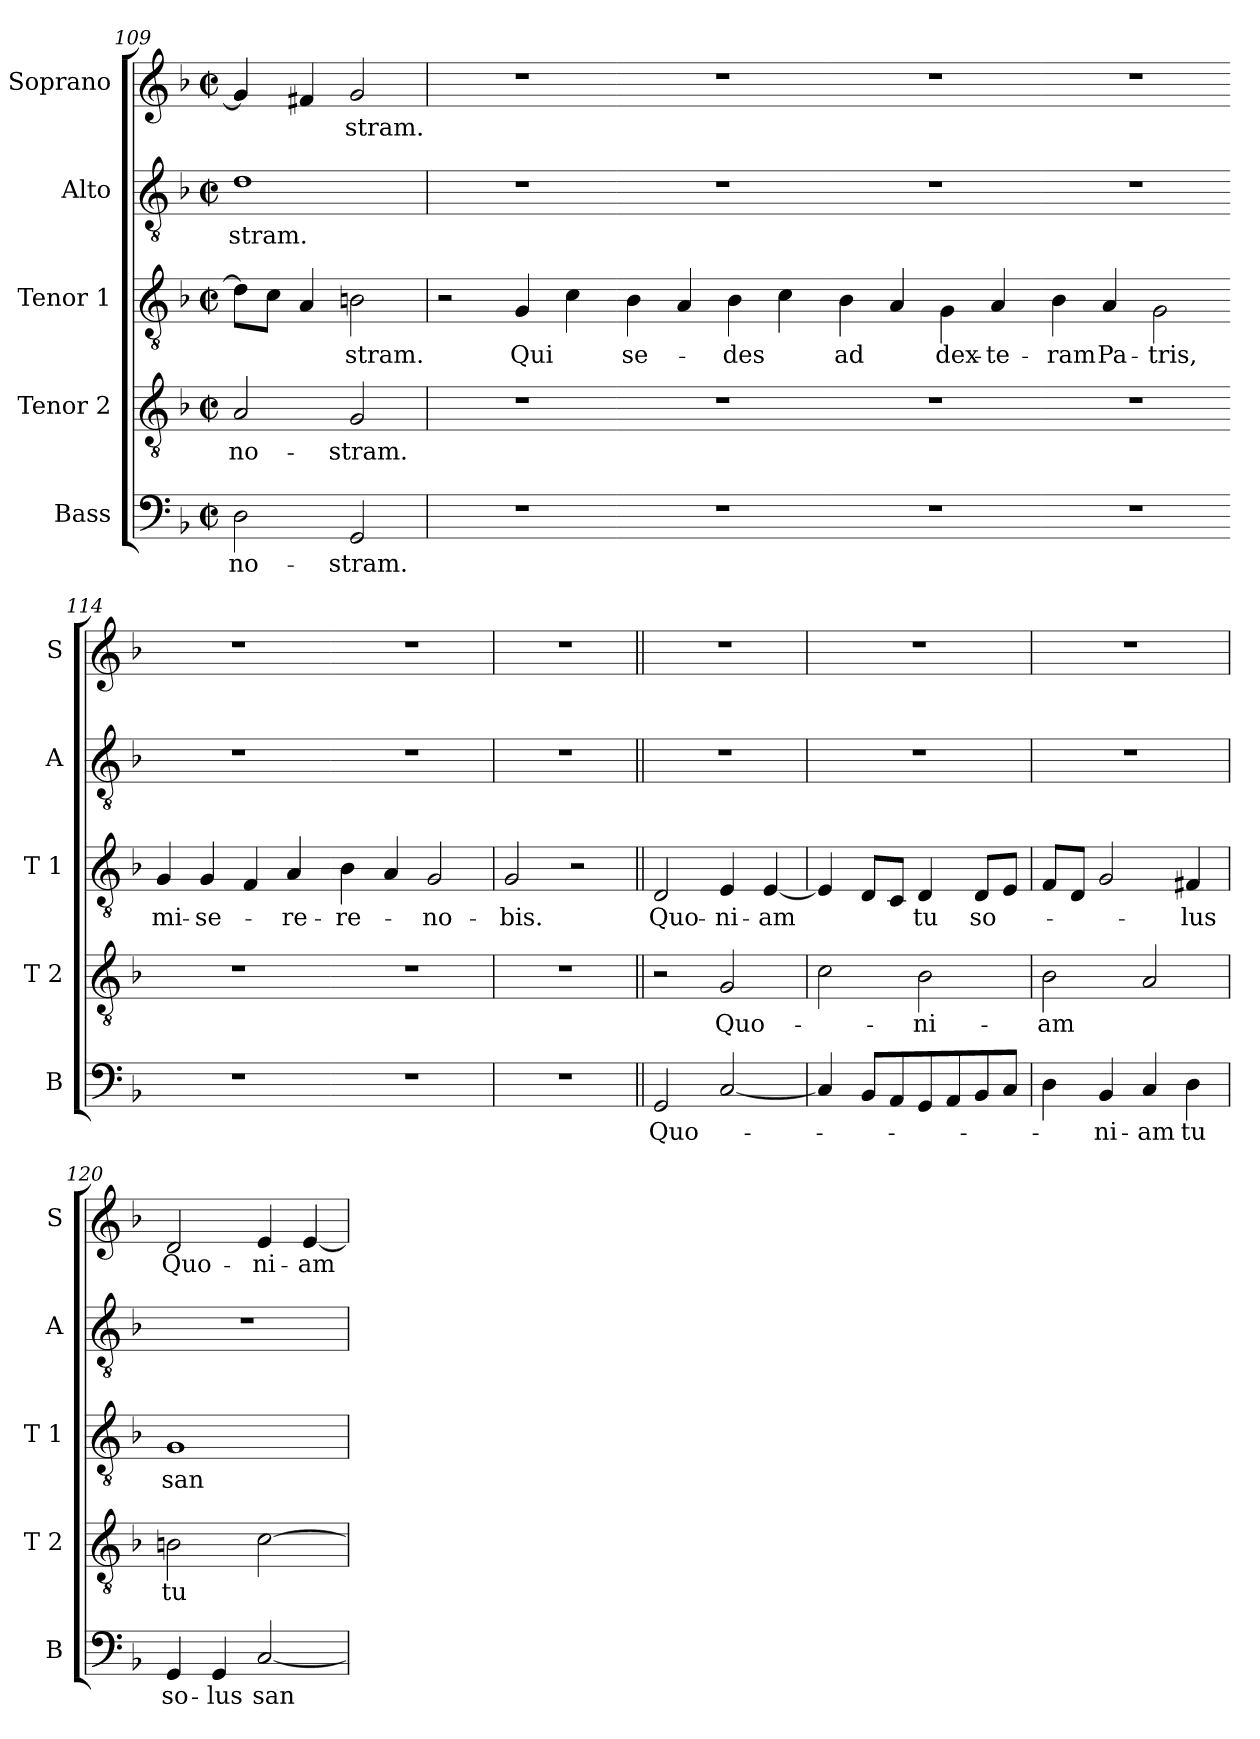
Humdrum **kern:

**kern	**text	**kern	**text	**kern	**text	**kern	**text	**kern	**text
*part5	*part5	*part4	*part4	*part3	*part3	*part2	*part2	*part1	*part1
*staff5	*staff5	*staff4	*staff4	*staff3	*staff3	*staff2	*staff2	*staff1	*staff1
*I"Bass	*	*I"Tenor 2	*	*I"Tenor 1	*	*I"Alto	*	*I"Soprano	*
*I'B	*	*I'T 2	*	*I'T 1	*	*I'A	*	*I'S	*
*clefF4	*	*clefGv2	*	*clefGv2	*	*clefGv2	*	*clefG2	*
*k[b-]	*	*k[b-]	*	*k[b-]	*	*k[b-]	*	*k[b-]	*
*F:	*	*F:	*	*F:	*	*F:	*	*F:	*
*M2/2	*	*M2/2	*	*M2/2	*	*M2/2	*	*M2/2	*
*met(c|)	*	*met(c|)	*	*met(c|)	*	*met(c|)	*	*met(c|)	*
=109	=109	=109	=109	=109	=109	=109	=109	=109	=109
!	!LO:LY:b	!	!	!	!	!	!	!	!
!	!	!	!LO:LY:b	!	!	!	!	!	!
!	!	!	!	!	!	!	!LO:LY:b	!	!
2D\	no-	2A/	no-	8d\L]	.	1d	-stram.	4g/]	.
.	.	.	.	8c\J	.	.	.	.	.
.	.	.	.	4A/	.	.	.	4f#X/	.
!	!LO:LY:b	!	!	!	!	!	!	!	!
!	!	!	!LO:LY:b	!	!	!	!	!	!
!	!	!	!	!	!LO:LY:b	!	!	!	!
!	!	!	!	!	!	!	!	!	!LO:LY:b
2GG/	-stram.	2G/	-stram.	2Bn\	-stram.	.	.	2g/	-stram.
=110	=110	=110	=110	=110	=110	=110	=110	=110	=110
1r	.	1r	.	2r	.	1r	.	1r	.
!	!	!	!	!	!LO:LY:b	!	!	!	!
.	.	.	.	4G/	Qui	.	.	.	.
.	.	.	.	4c\	.	.	.	.	.
!!LO:LB:g=z
=111-	=111-	=111-	=111-	=111-	=111-	=111-	=111-	=111-	=111-
!	!	!	!	!	!LO:LY:b	!	!	!	!
1r	.	1r	.	4B-\	se-	1r	.	1r	.
.	.	.	.	4A/	.	.	.	.	.
!	!	!	!	!	!LO:LY:b	!	!	!	!
.	.	.	.	4B-\	-des	.	.	.	.
.	.	.	.	4c\	.	.	.	.	.
=112-	=112-	=112-	=112-	=112-	=112-	=112-	=112-	=112-	=112-
!	!	!	!	!	!LO:LY:b	!	!	!	!
1r	.	1r	.	4B-\	ad	1r	.	1r	.
.	.	.	.	4A/	.	.	.	.	.
!	!	!	!	!	!LO:LY:b	!	!	!	!
.	.	.	.	4G\	dex-	.	.	.	.
!	!	!	!	!	!LO:LY:b	!	!	!	!
.	.	.	.	4A/	-te-	.	.	.	.
=113-	=113-	=113-	=113-	=113-	=113-	=113-	=113-	=113-	=113-
!	!	!	!	!	!LO:LY:b	!	!	!	!
1r	.	1r	.	4B-\	-ram	1r	.	1r	.
!	!	!	!	!	!LO:LY:b	!	!	!	!
.	.	.	.	4A/	Pa-	.	.	.	.
!	!	!	!	!	!LO:LY:b	!	!	!	!
.	.	.	.	2G\	-tris,	.	.	.	.
=114-	=114-	=114-	=114-	=114-	=114-	=114-	=114-	=114-	=114-
!	!	!	!	!	!LO:LY:b	!	!	!	!
1r	.	1r	.	4G/	mi-	1r	.	1r	.
!	!	!	!	!	!LO:LY:b	!	!	!	!
.	.	.	.	4G/	-se-	.	.	.	.
.	.	.	.	4F/	.	.	.	.	.
!	!	!	!	!	!LO:LY:b	!	!	!	!
.	.	.	.	4A/	-re-	.	.	.	.
=115-	=115-	=115-	=115-	=115-	=115-	=115-	=115-	=115-	=115-
!	!	!	!	!	!LO:LY:b	!	!	!	!
1r	.	1r	.	4B-\	-re-	1r	.	1r	.
.	.	.	.	4A/	.	.	.	.	.
!	!	!	!	!	!LO:LY:b	!	!	!	!
.	.	.	.	2G/	-no-	.	.	.	.
=116	=116	=116	=116	=116	=116	=116	=116	=116	=116
!	!	!	!	!	!LO:LY:b	!	!	!	!
1r	.	1r	.	2G/	-bis.	1r	.	1r	.
.	.	.	.	2r	.	.	.	.	.
=117||	=117||	=117||	=117||	=117||	=117||	=117||	=117||	=117||	=117||
!	!LO:LY:b	!	!	!	!	!	!	!	!
!	!	!	!	!	!LO:LY:b	!	!	!	!
2GG/	Quo-	2r	.	2D/	Quo-	1r	.	1r	.
!	!	!	!LO:LY:b	!	!	!	!	!	!
!	!	!	!	!	!LO:LY:b	!	!	!	!
[2C/	.	2G/	Quo-	4E/	-ni-	.	.	.	.
!	!	!	!	!	!LO:LY:b	!	!	!	!
.	.	.	.	[4E/	-am	.	.	.	.
!!LO:PB:g=z
=118	=118	=118	=118	=118	=118	=118	=118	=118	=118
4C/]	.	2c\	.	4E/]	.	1r	.	1r	.
8BB-/L	.	.	.	8D/L	.	.	.	.	.
8AA/	.	.	.	8C/J	.	.	.	.	.
!	!	!	!LO:LY:b	!	!	!	!	!	!
!	!	!	!	!	!LO:LY:b	!	!	!	!
8GG/	.	2B-\	-ni-	4D/	tu	.	.	.	.
8AA/	.	.	.	.	.	.	.	.	.
!	!	!	!	!	!LO:LY:b	!	!	!	!
8BB-/	.	.	.	8D/L	so-	.	.	.	.
8C/J	.	.	.	8E/J	.	.	.	.	.
=119	=119	=119	=119	=119	=119	=119	=119	=119	=119
!	!	!	!LO:LY:b	!	!	!	!	!	!
4D\	.	2B-\	-am	8F/L	.	1r	.	1r	.
.	.	.	.	8D/J	.	.	.	.	.
!	!LO:LY:b	!	!	!	!	!	!	!	!
4BB-/	-ni-	.	.	2G/	.	.	.	.	.
!	!LO:LY:b	!	!	!	!	!	!	!	!
4C/	-am	2A/	.	.	.	.	.	.	.
!	!LO:LY:b	!	!	!	!	!	!	!	!
!	!	!	!	!	!LO:LY:b	!	!	!	!
4D\	tu	.	.	4F#X/	-lus	.	.	.	.
=120	=120	=120	=120	=120	=120	=120	=120	=120	=120
!	!LO:LY:b	!	!	!	!	!	!	!	!
!	!	!	!LO:LY:b	!	!	!	!	!	!
!	!	!	!	!	!LO:LY:b	!	!	!	!
!	!	!	!	!	!	!	!	!	!LO:LY:b
4GG/	so-	2Bn\	tu	1G	san-	1r	.	2d/	Quo-
!	!LO:LY:b	!	!	!	!	!	!	!	!
4GG/	-lus	.	.	.	.	.	.	.	.
!	!LO:LY:b	!	!	!	!	!	!	!	!
!	!	!	!	!	!	!	!	!	!LO:LY:b
[2C/	san-	[2c\	.	.	.	.	.	4e/	-ni-
!	!	!	!	!	!	!	!	!	!LO:LY:b
.	.	.	.	.	.	.	.	[4e/	-am
=	=	=	=	=	=	=	=	=	=
*-	*-	*-	*-	*-	*-	*-	*-	*-	*-
